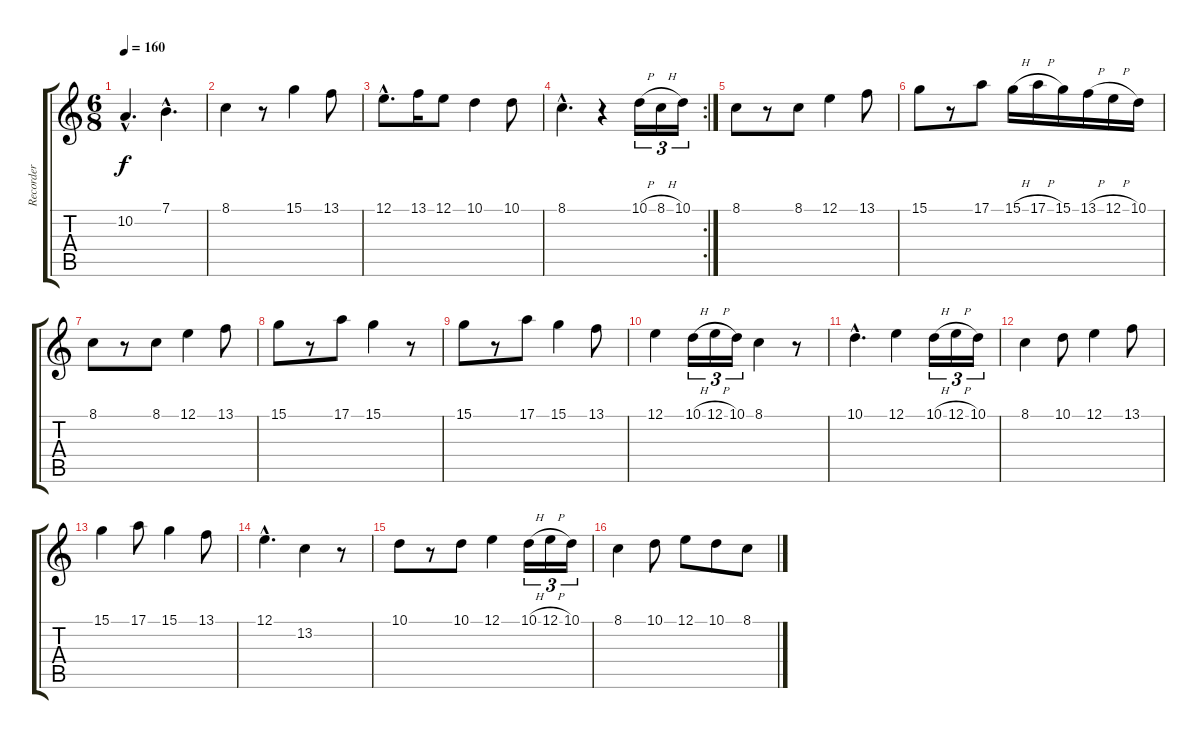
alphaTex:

\track ("Recorder" "Recorder") {instrument recorder}
\staff {score tabs}
\tuning (E4 B3 G3 D3 A2 E2) {hide}
\ts (6 8)
\tempo 160
\clef g2
\ks c
10.2{hac}.4{d dy f} 7.1{hac}.4{d} |
8.1.4 r.8 15.1.4 13.1.8 |
12.1{hac}.8{d} 13.1.16 12.1.8 10.1.4 10.1.8 |
\rc 2
8.1{hac}.4{d} r.4 10.1{h}.16{tu (3 2)} 8.1{h}.16{tu (3 2)} 10.1.16{tu (3 2)} |
8.1.8 r.8 8.1.8 12.1.4 13.1.8 |
15.1.8 r.8 17.1.8 15.1{h}.16 17.1{h}.16 15.1.16 13.1{h}.16 12.1{h}.16 10.1.16 |
8.1.8 r.8 8.1.8 12.1.4 13.1.8 |
15.1.8 r.8 17.1.8 15.1.4 r.8 |
15.1.8 r.8 17.1.8 15.1.4 13.1.8 |
12.1.4 10.1{h}.16{tu (3 2)} 12.1{h}.16{tu (3 2)} 10.1.16{tu (3 2)} 8.1.4 r.8 |
10.1{hac}.4{d} 12.1.4 10.1{h}.16{tu (3 2)} 12.1{h}.16{tu (3 2)} 10.1.16{tu (3 2)} |
8.1.4 10.1.8 12.1.4 13.1.8 |
15.1.4 17.1.8 15.1.4 13.1.8 |
12.1{hac}.4{d} 13.2.4 r.8 |
10.1.8 r.8 10.1.8 12.1.4 10.1{h}.16{tu (3 2)} 12.1{h}.16{tu (3 2)} 10.1.16{tu (3 2)} |
8.1.4 10.1.8 12.1.8 10.1.8 8.1.8
